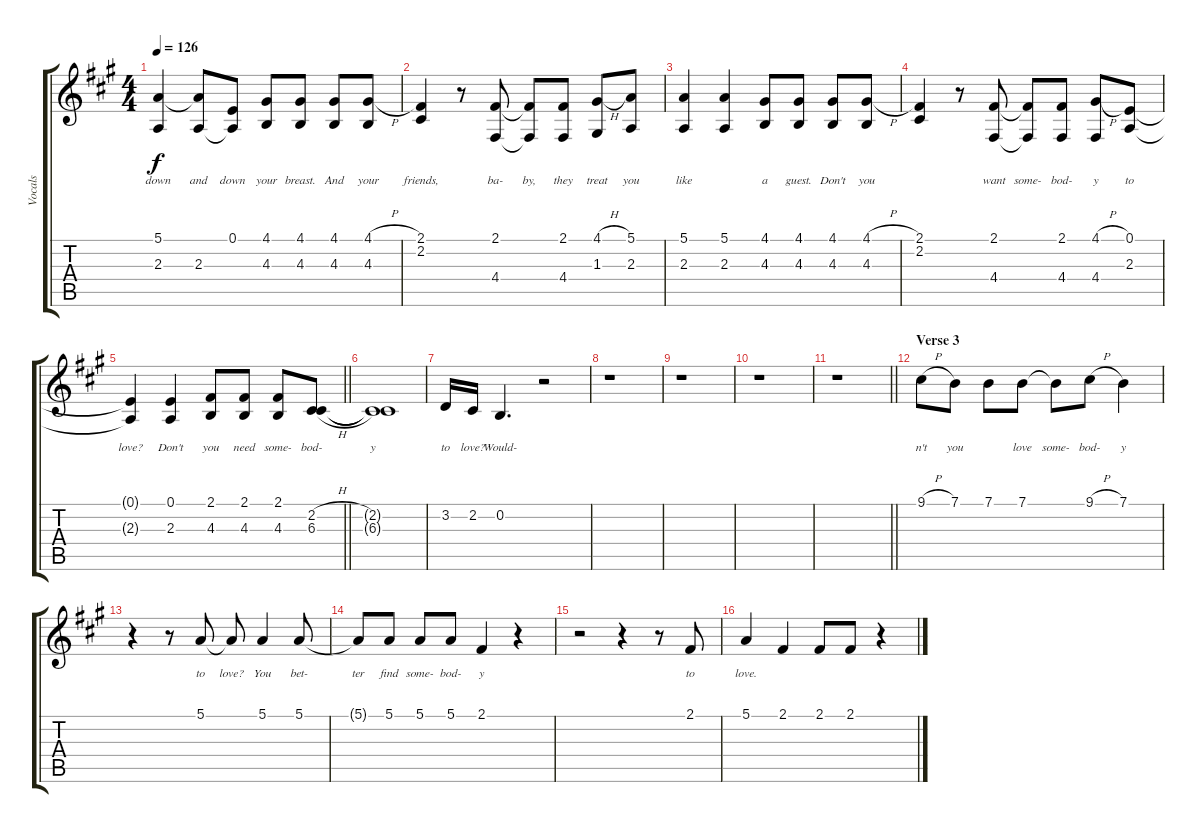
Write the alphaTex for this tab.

\track ("Vocals" "Vocals") {instrument flute}
\staff {score tabs}
\tuning (E4 B3 G3 D3 A2 E2) {hide}
\ts (4 4)
\tempo 126
\clef g2
\ks a
(5.1 2.3).4{lyrics (0 "down") lyrics (1 "") lyrics (2 "") lyrics (3 "") lyrics (4 "") dy f} (5.1{t} 2.3).8{lyrics (0 "and") lyrics (1 "") lyrics (2 "") lyrics (3 "") lyrics (4 "")} (0.1 2.3{t}).8{lyrics (0 "down") lyrics (1 "") lyrics (2 "") lyrics (3 "") lyrics (4 "")} (4.1 4.3).8{lyrics (0 "your") lyrics (1 "") lyrics (2 "") lyrics (3 "") lyrics (4 "")} (4.1 4.3).8{lyrics (0 "breast.") lyrics (1 "") lyrics (2 "") lyrics (3 "") lyrics (4 "")} (4.1 4.3).8{lyrics (0 "And") lyrics (1 "") lyrics (2 "") lyrics (3 "") lyrics (4 "")} (4.1{h} 4.3).8{lyrics (0 "your") lyrics (1 "") lyrics (2 "") lyrics (3 "") lyrics (4 "")} |
(2.1 2.2).4{lyrics (0 "friends,") lyrics (1 "") lyrics (2 "") lyrics (3 "") lyrics (4 "")} r.8 (2.1 4.4).8{lyrics (0 "ba-") lyrics (1 "") lyrics (2 "") lyrics (3 "") lyrics (4 "")} (2.1{t} 4.4{t}).8{lyrics (0 "by,") lyrics (1 "") lyrics (2 "") lyrics (3 "") lyrics (4 "")} (2.1 4.4).8{lyrics (0 "they") lyrics (1 "") lyrics (2 "") lyrics (3 "") lyrics (4 "")} (4.1{h} 1.3).8{lyrics (0 "treat") lyrics (1 "") lyrics (2 "") lyrics (3 "") lyrics (4 "")} (5.1 2.3).8{lyrics (0 "you") lyrics (1 "") lyrics (2 "") lyrics (3 "") lyrics (4 "")} |
(5.1 2.3).4{lyrics (0 "like") lyrics (1 "") lyrics (2 "") lyrics (3 "") lyrics (4 "")} (5.1 2.3).4{lyrics (0 "") lyrics (1 "") lyrics (2 "") lyrics (3 "") lyrics (4 "")} (4.1 4.3).8{lyrics (0 "a") lyrics (1 "") lyrics (2 "") lyrics (3 "") lyrics (4 "")} (4.1 4.3).8{lyrics (0 "guest.") lyrics (1 "") lyrics (2 "") lyrics (3 "") lyrics (4 "")} (4.1 4.3).8{lyrics (0 "Don't") lyrics (1 "") lyrics (2 "") lyrics (3 "") lyrics (4 "")} (4.1{h} 4.3).8{lyrics (0 "you") lyrics (1 "") lyrics (2 "") lyrics (3 "") lyrics (4 "")} |
(2.1 2.2).4{lyrics (0 "") lyrics (1 "") lyrics (2 "") lyrics (3 "") lyrics (4 "")} r.8 (2.1 4.4).8{lyrics (0 "want") lyrics (1 "") lyrics (2 "") lyrics (3 "") lyrics (4 "")} (2.1{t} 4.4{t}).8{lyrics (0 "some-") lyrics (1 "") lyrics (2 "") lyrics (3 "") lyrics (4 "")} (2.1 4.4).8{lyrics (0 "bod-") lyrics (1 "") lyrics (2 "") lyrics (3 "") lyrics (4 "")} (4.1{h} 4.4).8{lyrics (0 "y") lyrics (1 "") lyrics (2 "") lyrics (3 "") lyrics (4 "")} (0.1 2.3).8{lyrics (0 "to") lyrics (1 "") lyrics (2 "") lyrics (3 "") lyrics (4 "")} |
\barLineRight lightlight
(0.1{t} 2.3{t}).4{lyrics (0 "love?") lyrics (1 "") lyrics (2 "") lyrics (3 "") lyrics (4 "")} (0.1 2.3).4{lyrics (0 "Don't") lyrics (1 "") lyrics (2 "") lyrics (3 "") lyrics (4 "")} (2.1 4.3).8{lyrics (0 "you") lyrics (1 "") lyrics (2 "") lyrics (3 "") lyrics (4 "")} (2.1 4.3).8{lyrics (0 "need") lyrics (1 "") lyrics (2 "") lyrics (3 "") lyrics (4 "")} (2.1 4.3).8{lyrics (0 "some-") lyrics (1 "") lyrics (2 "") lyrics (3 "") lyrics (4 "")} (2.2{h} 6.3).8{lyrics (0 "bod-") lyrics (1 "") lyrics (2 "") lyrics (3 "") lyrics (4 "")} |
(2.2{t} 6.3{t}).1{lyrics (0 "y") lyrics (1 "") lyrics (2 "") lyrics (3 "") lyrics (4 "")} |
3.2.16{lyrics (0 "to") lyrics (1 "") lyrics (2 "") lyrics (3 "") lyrics (4 "")} 2.2.16{lyrics (0 "love?") lyrics (1 "") lyrics (2 "") lyrics (3 "") lyrics (4 "")} 0.2.4{d lyrics (0 "Would-") lyrics (1 "") lyrics (2 "") lyrics (3 "") lyrics (4 "")} r.2 |
r.1 |
r.1 |
r.1 |
\barLineRight lightlight
r.1 |
\section ("" "Verse 3")
9.1{h}.8{lyrics (0 "n't") lyrics (1 "") lyrics (2 "") lyrics (3 "") lyrics (4 "")} 7.1.8{lyrics (0 "you") lyrics (1 "") lyrics (2 "") lyrics (3 "") lyrics (4 "")} 7.1.8{lyrics (0 "") lyrics (1 "") lyrics (2 "") lyrics (3 "") lyrics (4 "")} 7.1.8{lyrics (0 "love") lyrics (1 "") lyrics (2 "") lyrics (3 "") lyrics (4 "")} 7.1{t}.8{lyrics (0 "some-") lyrics (1 "") lyrics (2 "") lyrics (3 "") lyrics (4 "")} 9.1{h}.8{lyrics (0 "bod-") lyrics (1 "") lyrics (2 "") lyrics (3 "") lyrics (4 "")} 7.1.4{lyrics (0 "y") lyrics (1 "") lyrics (2 "") lyrics (3 "") lyrics (4 "")} |
r.4 r.8 5.1.8{lyrics (0 "to") lyrics (1 "") lyrics (2 "") lyrics (3 "") lyrics (4 "")} 5.1{t}.8{lyrics (0 "love?") lyrics (1 "") lyrics (2 "") lyrics (3 "") lyrics (4 "")} 5.1.4{lyrics (0 "You") lyrics (1 "") lyrics (2 "") lyrics (3 "") lyrics (4 "")} 5.1.8{lyrics (0 "bet-") lyrics (1 "") lyrics (2 "") lyrics (3 "") lyrics (4 "")} |
5.1{t}.8{lyrics (0 "ter") lyrics (1 "") lyrics (2 "") lyrics (3 "") lyrics (4 "")} 5.1.8{lyrics (0 "find") lyrics (1 "") lyrics (2 "") lyrics (3 "") lyrics (4 "")} 5.1.8{lyrics (0 "some-") lyrics (1 "") lyrics (2 "") lyrics (3 "") lyrics (4 "")} 5.1.8{lyrics (0 "bod-") lyrics (1 "") lyrics (2 "") lyrics (3 "") lyrics (4 "")} 2.1.4{lyrics (0 "y") lyrics (1 "") lyrics (2 "") lyrics (3 "") lyrics (4 "")} r.4 |
r.2 r.4 r.8 2.1.8{lyrics (0 "to") lyrics (1 "") lyrics (2 "") lyrics (3 "") lyrics (4 "")} |
5.1.4{lyrics (0 "love.") lyrics (1 "") lyrics (2 "") lyrics (3 "") lyrics (4 "")} 2.1.4 2.1.8 2.1.8 r.4
